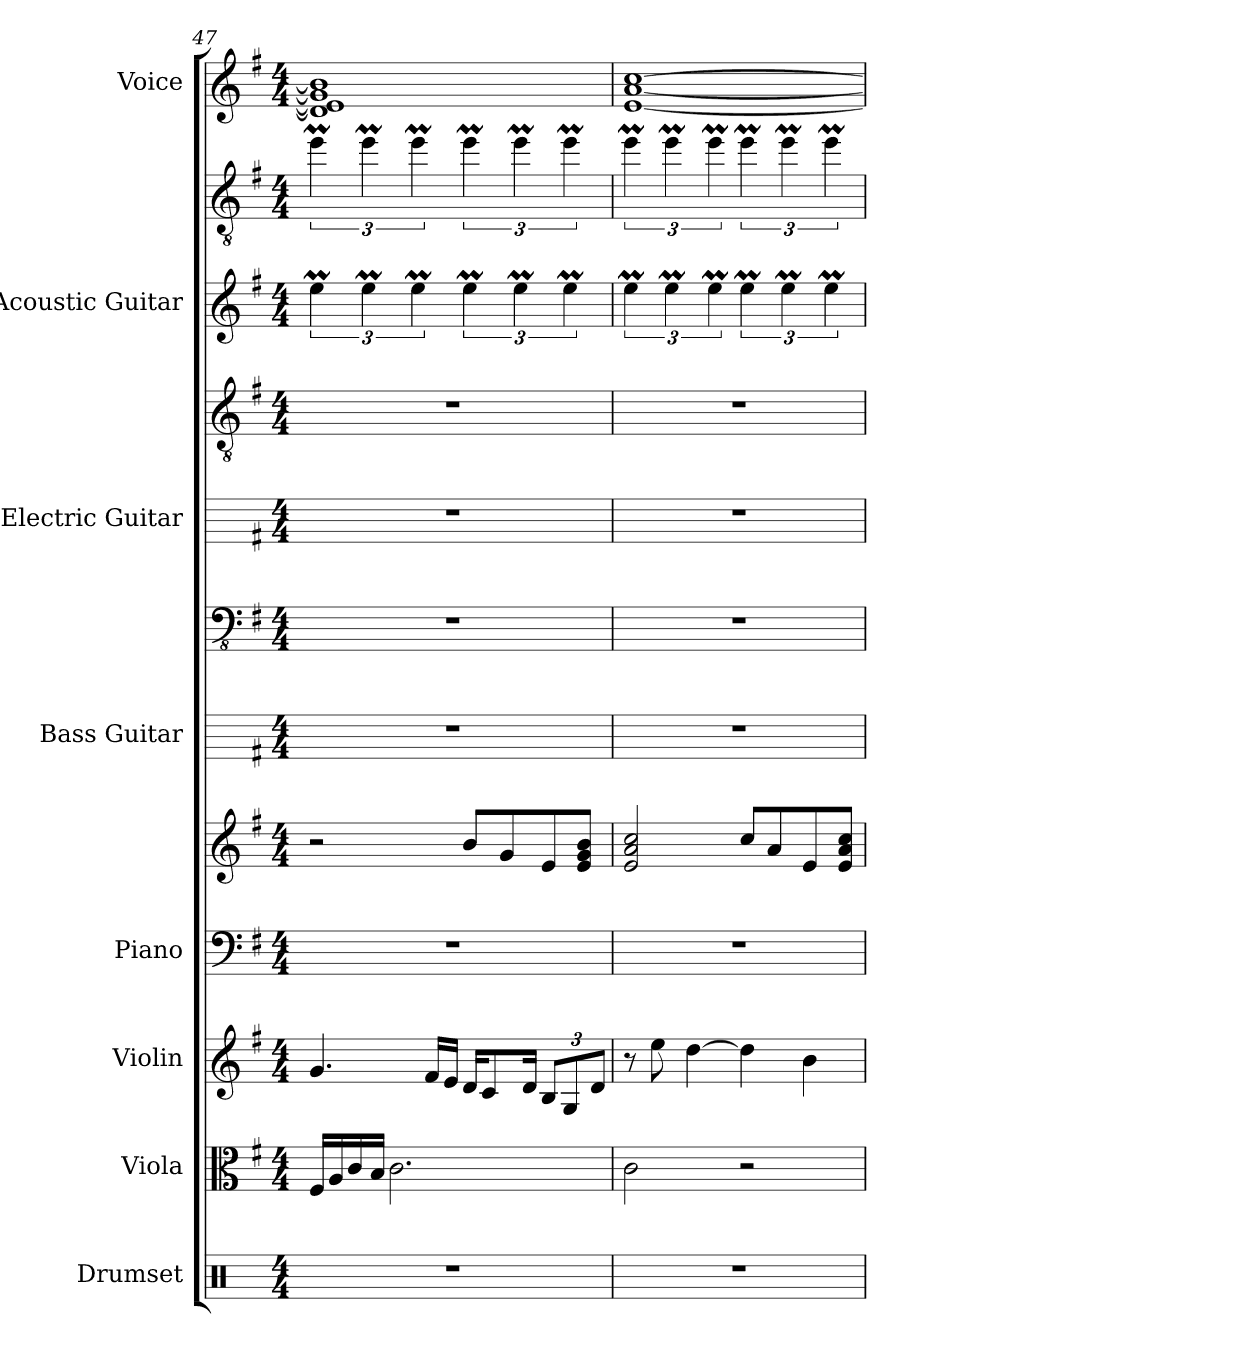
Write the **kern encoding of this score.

**kern	**kern	**kern	**kern	**kern	**kern	**kern	**kern	**kern	**kern	**kern	**kern
*part8	*part7	*part6	*part5	*part5	*part4	*part4	*part3	*part3	*part2	*part2	*part1
*staff12	*staff11	*staff10	*staff9	*staff8	*staff7	*staff6	*staff5	*staff4	*staff3	*staff2	*staff1
*I"Drumset	*I"Viola	*I"Violin	*I"Piano	*	*I"Bass Guitar	*	*I"Electric Guitar	*	*I"Acoustic Guitar	*	*I"Voice
*I'Drs.	*I'Vla.	*I'Vln.	*I'Pno.	*	*I'B. Guit.	*	*I'El. Guit.	*	*I'Guit.	*	*I'Vo.
*clefX	*clefC3	*clefG2	*clefF4	*clefG2	*	*clefFv4	*	*clefGv2	*	*clefGv2	*clefG2
*k[]	*k[f#]	*k[f#]	*k[f#]	*k[f#]	*k[f#]	*k[f#]	*k[f#]	*k[f#]	*k[f#]	*k[f#]	*k[f#]
*M4/4	*M4/4	*M4/4	*M4/4	*M4/4	*M4/4	*M4/4	*M4/4	*M4/4	*M4/4	*M4/4	*M4/4
=47	=47	=47	=47	=47	=47	=47	=47	=47	=47	=47	=47
1r	16F#/LL	4.g/	1r	2r	1r	1r	1r	1r	6eeM\	6eeM\	1d] 1e] 1g] 1b]
.	16A/	.	.	.	.	.	.	.	.	.	.
.	16c/	.	.	.	.	.	.	.	.	.	.
.	.	.	.	.	.	.	.	.	6eeM\	6eeM\	.
.	16B/JJ	.	.	.	.	.	.	.	.	.	.
.	2.c\	.	.	.	.	.	.	.	.	.	.
.	.	.	.	.	.	.	.	.	6eeM\	6eeM\	.
.	.	16f#/LL	.	.	.	.	.	.	.	.	.
.	.	16e/JJ	.	.	.	.	.	.	.	.	.
.	.	16d/KL	.	8b/L	.	.	.	.	6eeM\	6eeM\	.
.	.	8c/	.	.	.	.	.	.	.	.	.
.	.	.	.	8g/	.	.	.	.	.	.	.
.	.	.	.	.	.	.	.	.	6eeM\	6eeM\	.
.	.	16d/Jk	.	.	.	.	.	.	.	.	.
*	*	*Xbrackettup	*	*	*	*	*	*	*	*	*
.	.	12B/L	.	8e/	.	.	.	.	.	.	.
.	.	12G/	.	.	.	.	.	.	6eeM\	6eeM\	.
.	.	.	.	8e/ 8g/ 8b/J	.	.	.	.	.	.	.
.	.	12d/J	.	.	.	.	.	.	.	.	.
=48	=48	=48	=48	=48	=48	=48	=48	=48	=48	=48	=48
1r	2c\	8r	1r	2e/ 2a/ 2cc/	1r	1r	1r	1r	6eeM\	6eeM\	[1e [1a [1cc
.	.	8ee\	.	.	.	.	.	.	.	.	.
.	.	.	.	.	.	.	.	.	6eeM\	6eeM\	.
.	.	[4dd\	.	.	.	.	.	.	.	.	.
.	.	.	.	.	.	.	.	.	6eeM\	6eeM\	.
.	2r	4dd\]	.	8cc/L	.	.	.	.	6eeM\	6eeM\	.
.	.	.	.	8a/	.	.	.	.	.	.	.
.	.	.	.	.	.	.	.	.	6eeM\	6eeM\	.
.	.	4b\	.	8e/	.	.	.	.	.	.	.
.	.	.	.	.	.	.	.	.	6eeM\	6eeM\	.
.	.	.	.	8e/ 8a/ 8cc/J	.	.	.	.	.	.	.
=	=	=	=	=	=	=	=	=	=	=	=
*-	*-	*-	*-	*-	*-	*-	*-	*-	*-	*-	*-
